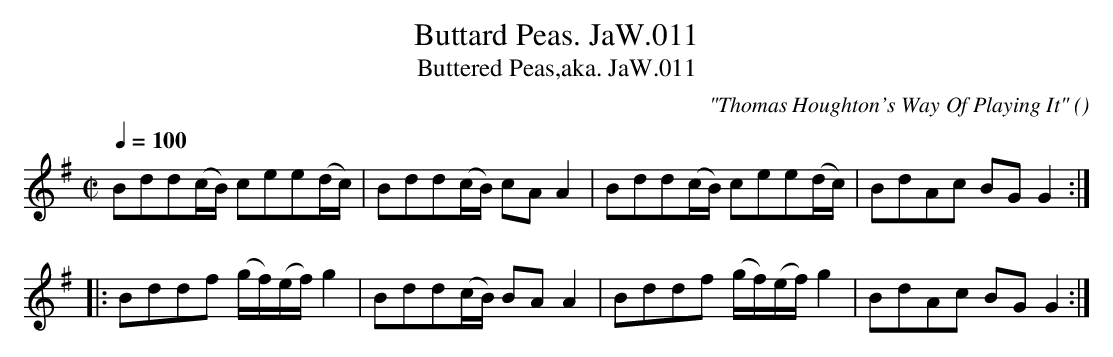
X:1
T:Buttard Peas. JaW.011
T:Buttered Peas,aka. JaW.011
M:C|
L:1/8
Q:1/4=100
C:"Thomas Houghton's Way Of Playing It"
O:
K:G
Bdd(c/B/) cee(d/c/)|Bdd(c/B/) cA A2|Bdd(c/B/) cee(d/c/)|BdAc BG G2:|
|:Bddf (g/f/)(e/f/) g2|Bdd(c/B/) BAA2|Bddf (g/f/)(e/f/)g2|BdAc BGG2:|
